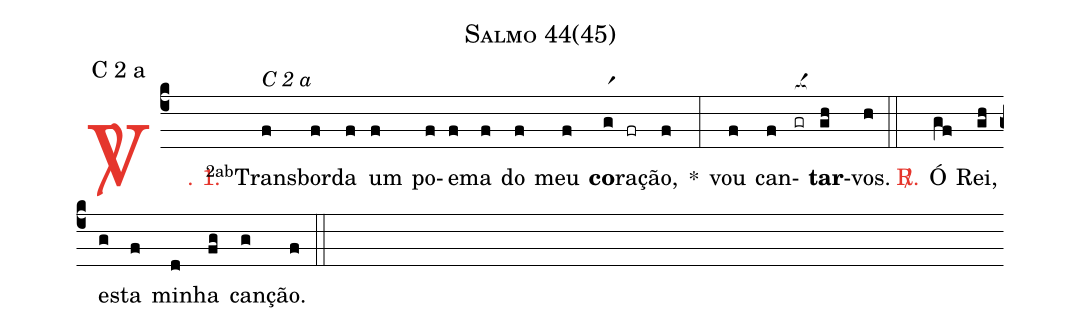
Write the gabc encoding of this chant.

name: Salmo 44(45);
mode: C 2 a;
%%
(c4)

<c><sp>V/</sp>. 1.</c>() <v>\VSup{2ab}</v>Trans(f[alt:C 2 a])bor(f)da(f) um(f) po(f)e(f)ma(f) do(f) meu(f) <b>co</b>(gr1)ra(fr)ção,(f) *(:) vou(f) can(f)<nlba>(gr[ocba:1{])<b>tar</b>-</nlba>(gh[ocba:0}])vos.(h)

(::)

<nlba><c><sp>R/</sp>.</c>() Ó</nlba>(gf) Rei,(gh) es(g)ta(f) mi(d)nha(fg) can(g)ção.(f)

(::)
